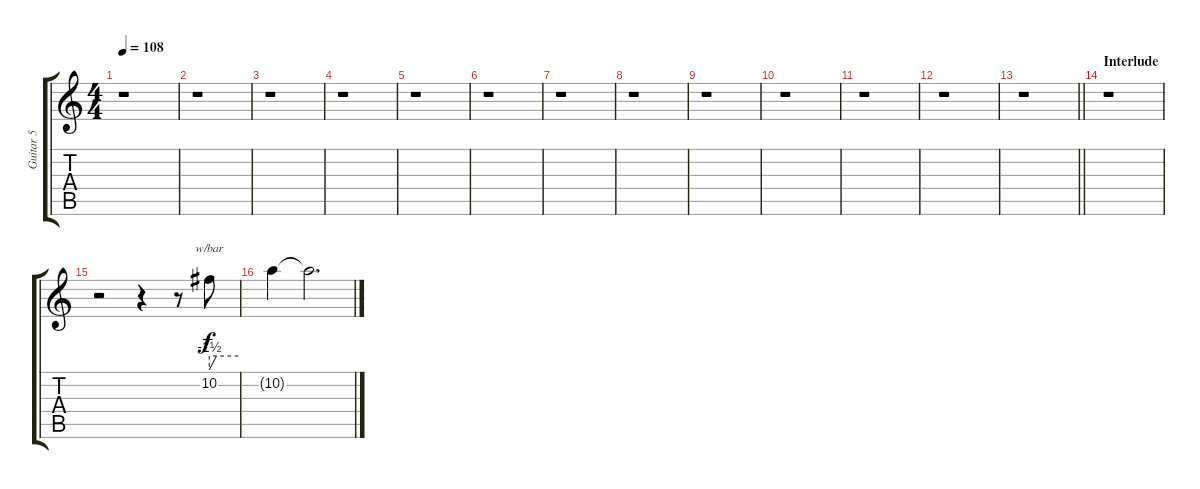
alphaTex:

\track ("Guitar 5" "Guitar 5") {instrument distortionguitar}
\staff {score tabs}
\tuning (E4 B3 G3 D3 A2 E2) {hide}
\ts (4 4)
\tempo 108
\clef g2
\ks c
r.1{dy f} |
r.1 |
r.1 |
r.1 |
r.1 |
r.1 |
r.1 |
r.1 |
r.1 |
r.1 |
r.1 |
r.1 |
\barLineRight lightlight
r.1 |
\section ("" "Interlude")
r.1 |
r.2 r.4 r.8 10.2.8{tbe (custom default 0 -6 15 0 60 0)} |
10.2{t}.4 10.2{t}.2{d}
